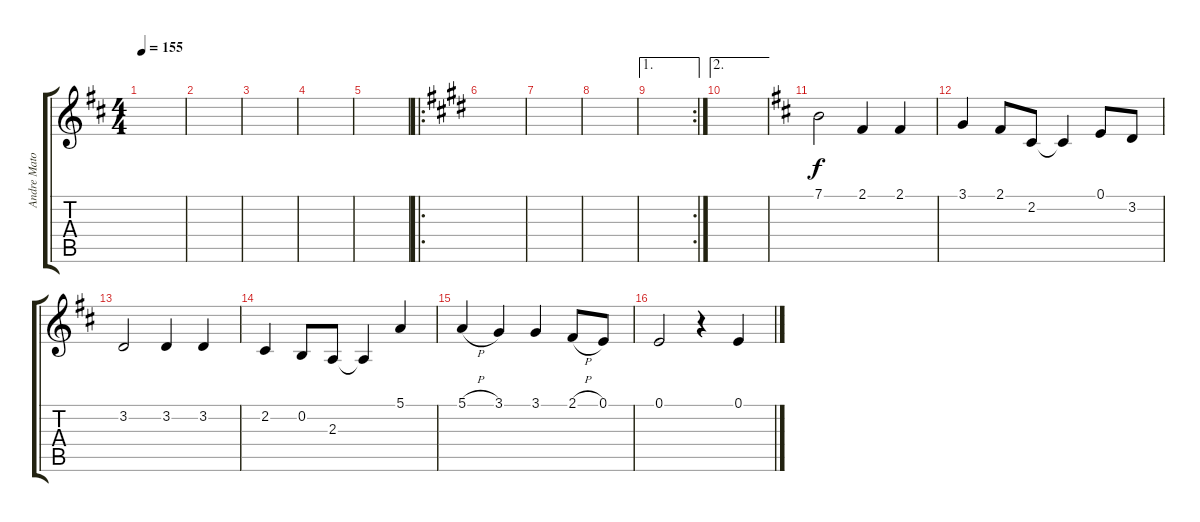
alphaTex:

\track ("Andre Matos" "Andre Mato") {instrument choiraahs}
\staff {score tabs}
\tuning (E4 B3 G3 D3 A2 E2) {hide}
\ts (4 4)
\tempo 155
\clef g2
\ks d
|
|
|
|
|
\ro
\ks e
|
|
|
\ae 1
\rc 2
|
\ae 2
|
\ks d
7.1.2 2.1.4 2.1.4 |
3.1.4 2.1.8 2.2.8 2.2{t}.4 0.1.8 3.2.8 |
3.2.2 3.2.4 3.2.4 |
2.2.4 0.2.8 2.3.8 2.3{t}.4 5.1.4 |
5.1{h}.4 3.1.4 3.1.4 2.1{h}.8 0.1.8 |
0.1.2 r.4 0.1.4
